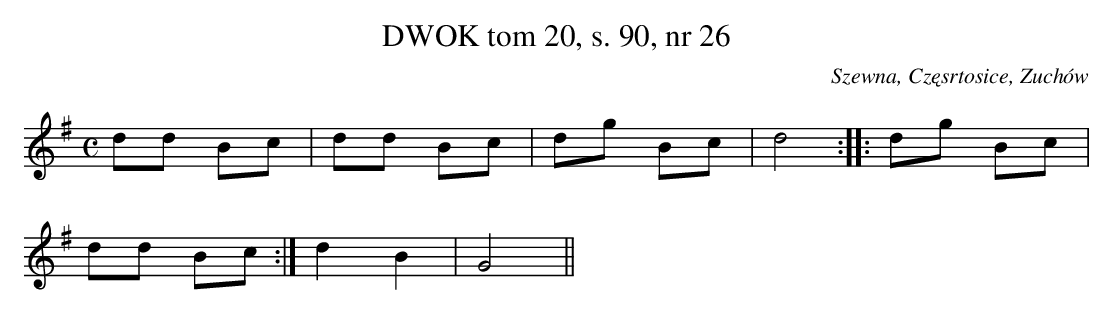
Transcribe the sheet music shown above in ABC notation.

X:1
T: DWOK tom 20, s. 90, nr 26
O:Szewna, Częsrtosice, Zuchów
L:1/8
M:C
K:G
dd Bc|dd Bc|dg Bc|d4::dg Bc|
dd Bc:|d2B2|G4||
